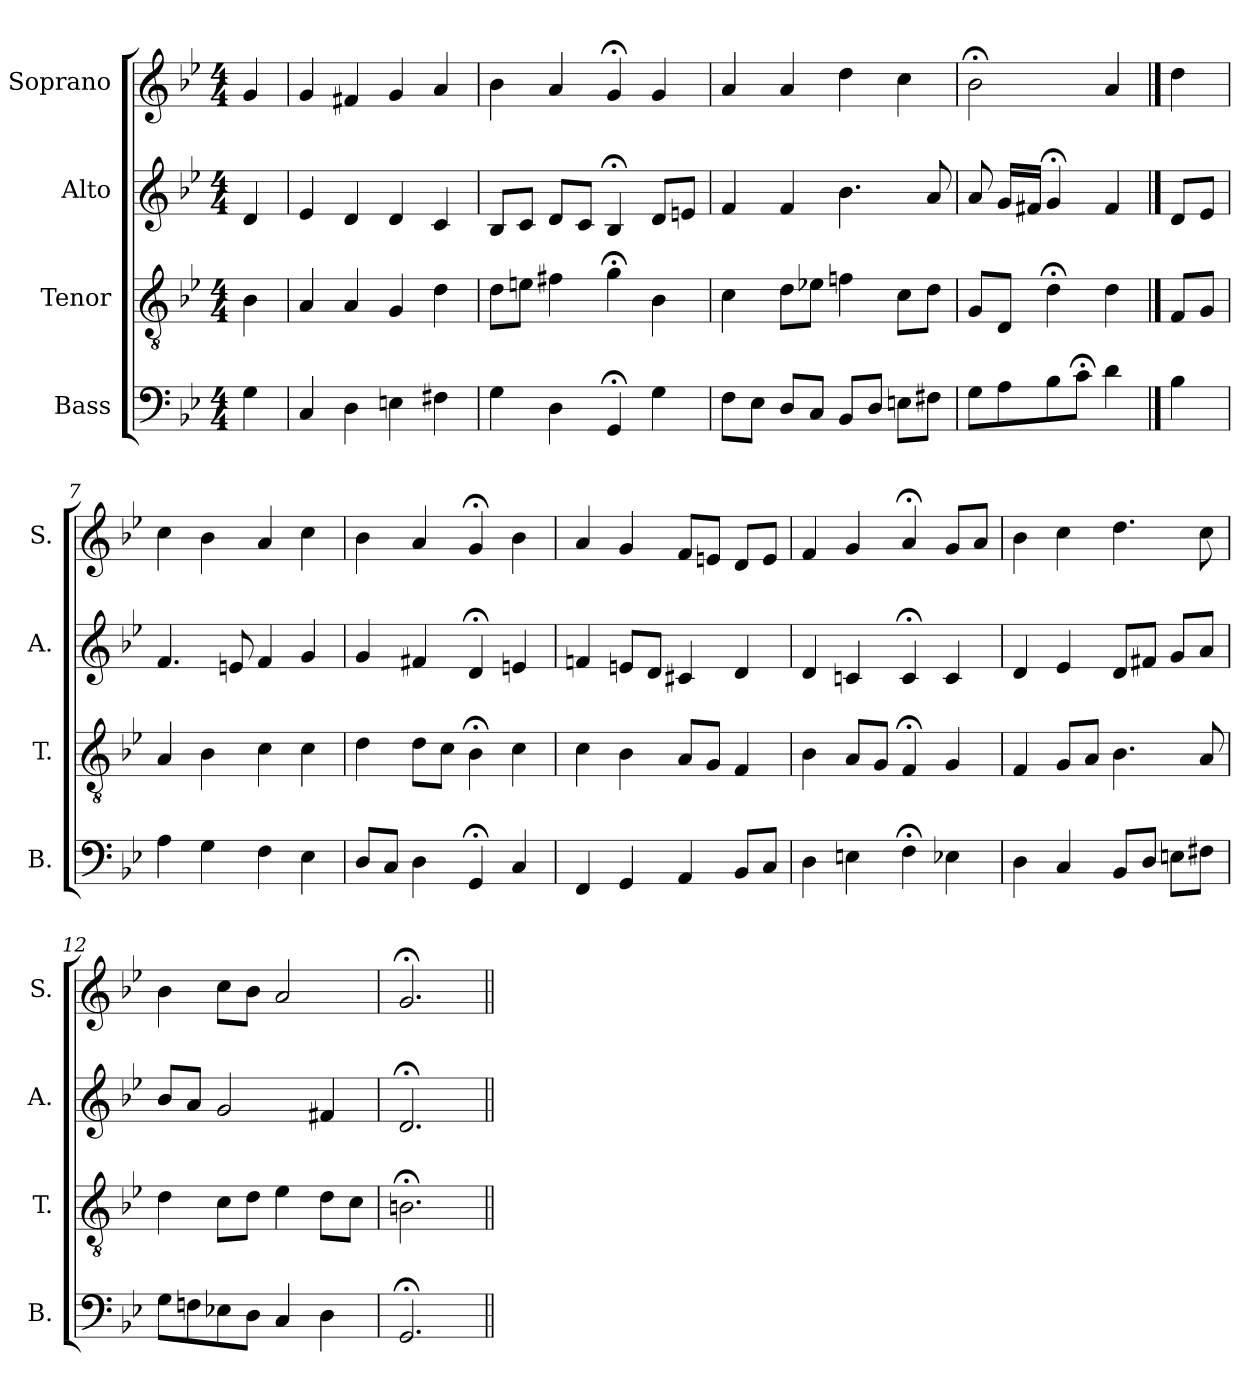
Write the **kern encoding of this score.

**kern	**kern	**kern	**kern
*part4	*part3	*part2	*part1
*staff4	*staff3	*staff2	*staff1
*I"Bass	*I"Tenor	*I"Alto	*I"Soprano
*I'B.	*I'T.	*I'A.	*I'S.
*clefF4	*clefGv2	*clefG2	*clefG2
*	*ITrd7c12	*	*
*k[b-e-]	*k[b-e-]	*k[b-e-]	*k[b-e-]
*B-:	*B-:	*B-:	*B-:
*M4/4	*M4/4	*M4/4	*M4/4
=1	=1	=1	=1
4G\	4BB-\	4d/	4g/
=2	=2	=2	=2
4C/	4AA/	4e-/	4g/
4D\	4AA/	4d/	4f#X/
4En\	4GG/	4d/	4g/
4F#X\	4D\	4c/	4a/
=3	=3	=3	=3
4G\	8D\L	8B-/L	4b-\
.	8En\J	8c/J	.
4D\	4F#X\	8d/L	4a/
.	.	8c/J	.
4GG;</	4G;<\	4B-;</	4g;</
4G\	4BB-\	8d/L	4g/
.	.	8en/J	.
=4	=4	=4	=4
8F\L	4C\	4f/	4a/
8E-\J	.	.	.
8D/L	8D\L	4f/	4a/
8C/J	8E-X\J	.	.
8BB-/L	4Fn\	4.b-\	4dd\
8D/J	.	.	.
8En\L	8C\L	.	4cc\
8F#X\J	8D\J	8a/	.
=5	=5	=5	=5
8G\L	8GG/L	8a/	2b-;<\
8A\	8DD/J	16g/LL	.
.	.	16f#X/JJ	.
8B-\	4D;<\	4g;</	.
8c;<\J	.	.	.
4d\	4D\	4f#/	4a/
!!LO:LB:g=z
==6	==6	==6	==6
4B-\	8FF/L	8d/L	4dd\
.	8GG/J	8e-/J	.
=7	=7	=7	=7
4A\	4AA/	4.f/	4cc\
4G\	4BB-\	.	4b-\
.	.	8en/	.
4F\	4C\	4f/	4a/
4E-\	4C\	4g/	4cc\
=8	=8	=8	=8
8D/L	4D\	4g/	4b-\
8C/J	.	.	.
4D\	8D\L	4f#X/	4a/
.	8C\J	.	.
4GG;</	4BB-;<\	4d;</	4g;</
4C/	4C\	4en/	4b-\
=9	=9	=9	=9
4FF/	4C\	4fn/	4a/
4GG/	4BB-\	8en/L	4g/
.	.	8d/J	.
4AA/	8AA/L	4c#X/	8f/L
.	8GG/J	.	8en/J
8BB-/L	4FF/	4d/	8d/L
8C/J	.	.	8e/J
!!LO:PB:g=z
=10	=10	=10	=10
4D\	4BB-\	4d/	4f/
4En\	8AA/L	4cn/	4g/
.	8GG/J	.	.
4F;<\	4FF;</	4c;</	4a;</
4E-X\	4GG/	4c/	8g/L
.	.	.	8a/J
=11	=11	=11	=11
4D\	4FF/	4d/	4b-\
4C/	8GG/L	4e-/	4cc\
.	8AA/J	.	.
8BB-/L	4.BB-\	8d/L	4.dd\
8D/J	.	8f#X/J	.
8En\L	.	8g/L	.
8F#X\J	8AA/	8a/J	8cc\
=12	=12	=12	=12
8G\L	4D\	8b-/L	4b-\
8Fn\	.	8a/J	.
8E-X\	8C\L	2g/	8cc\L
8D\J	8D\J	.	8b-\J
4C/	4E-\	.	2a/
4D\	8D\L	4f#X/	.
.	8C\J	.	.
=13	=13	=13	=13
2.GG;</	2.BBn;<\	2.d;</	2.g;</
=||	=||	=||	=||
*-	*-	*-	*-
